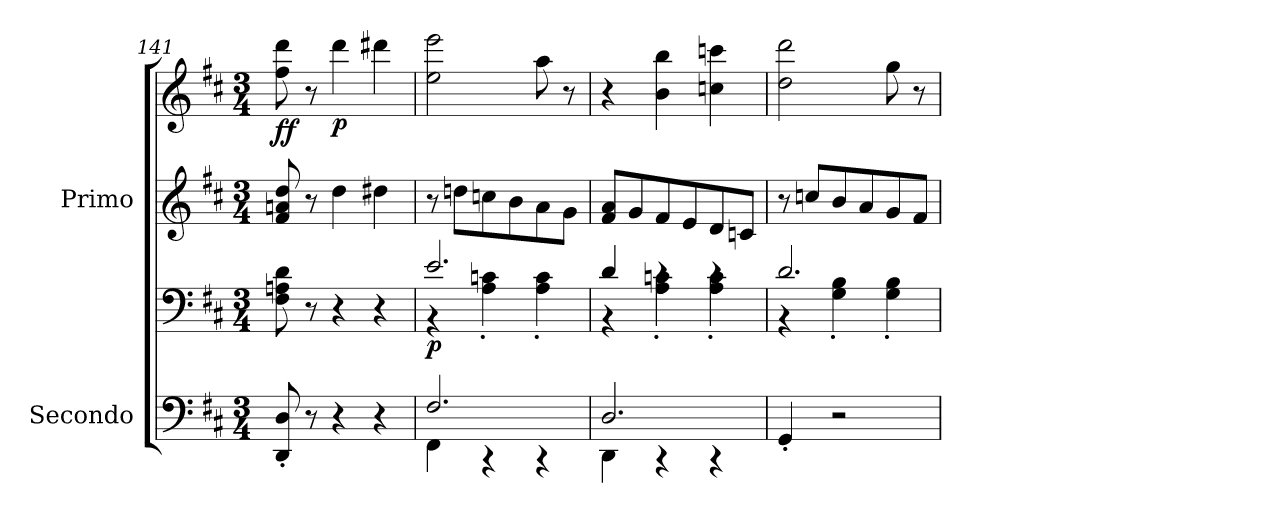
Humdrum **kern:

**kern	**kern	**dynam	**kern	**kern	**dynam
*part2	*part2	*part2	*part1	*part1	*part1
*staff4	*staff3	*staff3/4	*staff2	*staff1	*staff1/2
*I"Secondo	*	*	*I"Primo	*	*
*I'Sec.	*	*	*I'Pri.	*	*
!!LO:LB:g=z
*clefF4	*clefF4	*	*clefG2	*clefG2	*
*k[f#c#]	*k[f#c#]	*	*k[f#c#]	*k[f#c#]	*
*M3/4	*M3/4	*	*M3/4	*M3/4	*
=141	=141	=141	=141	=141	=141
!	!	!	!	!	!LO:DY:b
8DD/' 8D/'	8F#\ 8An\ 8d\	.	8f#/ 8an/ 8dd/	8ff#\ 8ddd\	ff
8r	8r	.	8r	8r	.
!	!	!	!	!	!LO:DY:b
4r	4r	.	4dd\	4ddd\	p
4r	4r	.	4dd#X\	4ddd#X\	.
=142	=142	=142	=142	=142	=142
*^	*^	*	*	*	*
!	!	!	!	!LO:DY:b	!	!	!
2.F#/	4FF#\	2.e/	4r	p	8r	2ee\ 2eee\	.
.	.	.	.	.	8ddn\L	.	.
.	4r	.	4A\' 4cn\'	.	8ccn\	.	.
.	.	.	.	.	8b\	.	.
.	4r	.	4A\' 4c\'	.	8a\	8aa\	.
.	.	.	.	.	8g\J	8r	.
=143	=143	=143	=143	=143	=143	=143	=143
2.D/	4DD\	4d/	4r	.	8f#/ 8a/L	4r	.
.	.	.	.	.	8g/	.	.
.	4r	4rc	4A\' 4cn\'	.	8f#/	4b\ 4bb\	.
.	.	.	.	.	8e/	.	.
.	4r	4rc	4A\' 4c\'	.	8d/	4ccn\ 4cccn\	.
.	.	.	.	.	8cn/J	.	.
*v	*v	*	*	*	*	*	*
=144	=144	=144	=144	=144	=144	=144
4GG'/	2.d/	4r	.	8r	2dd\ 2ddd\	.
.	.	.	.	8ccn/L	.	.
2r	.	4G\' 4B\'	.	8b/	.	.
.	.	.	.	8a/	.	.
.	.	4G\' 4B\'	.	8g/	8gg\	.
.	.	.	.	8f#/J	8r	.
*	*v	*v	*	*	*	*
=	=	=	=	=	=
*-	*-	*-	*-	*-	*-
